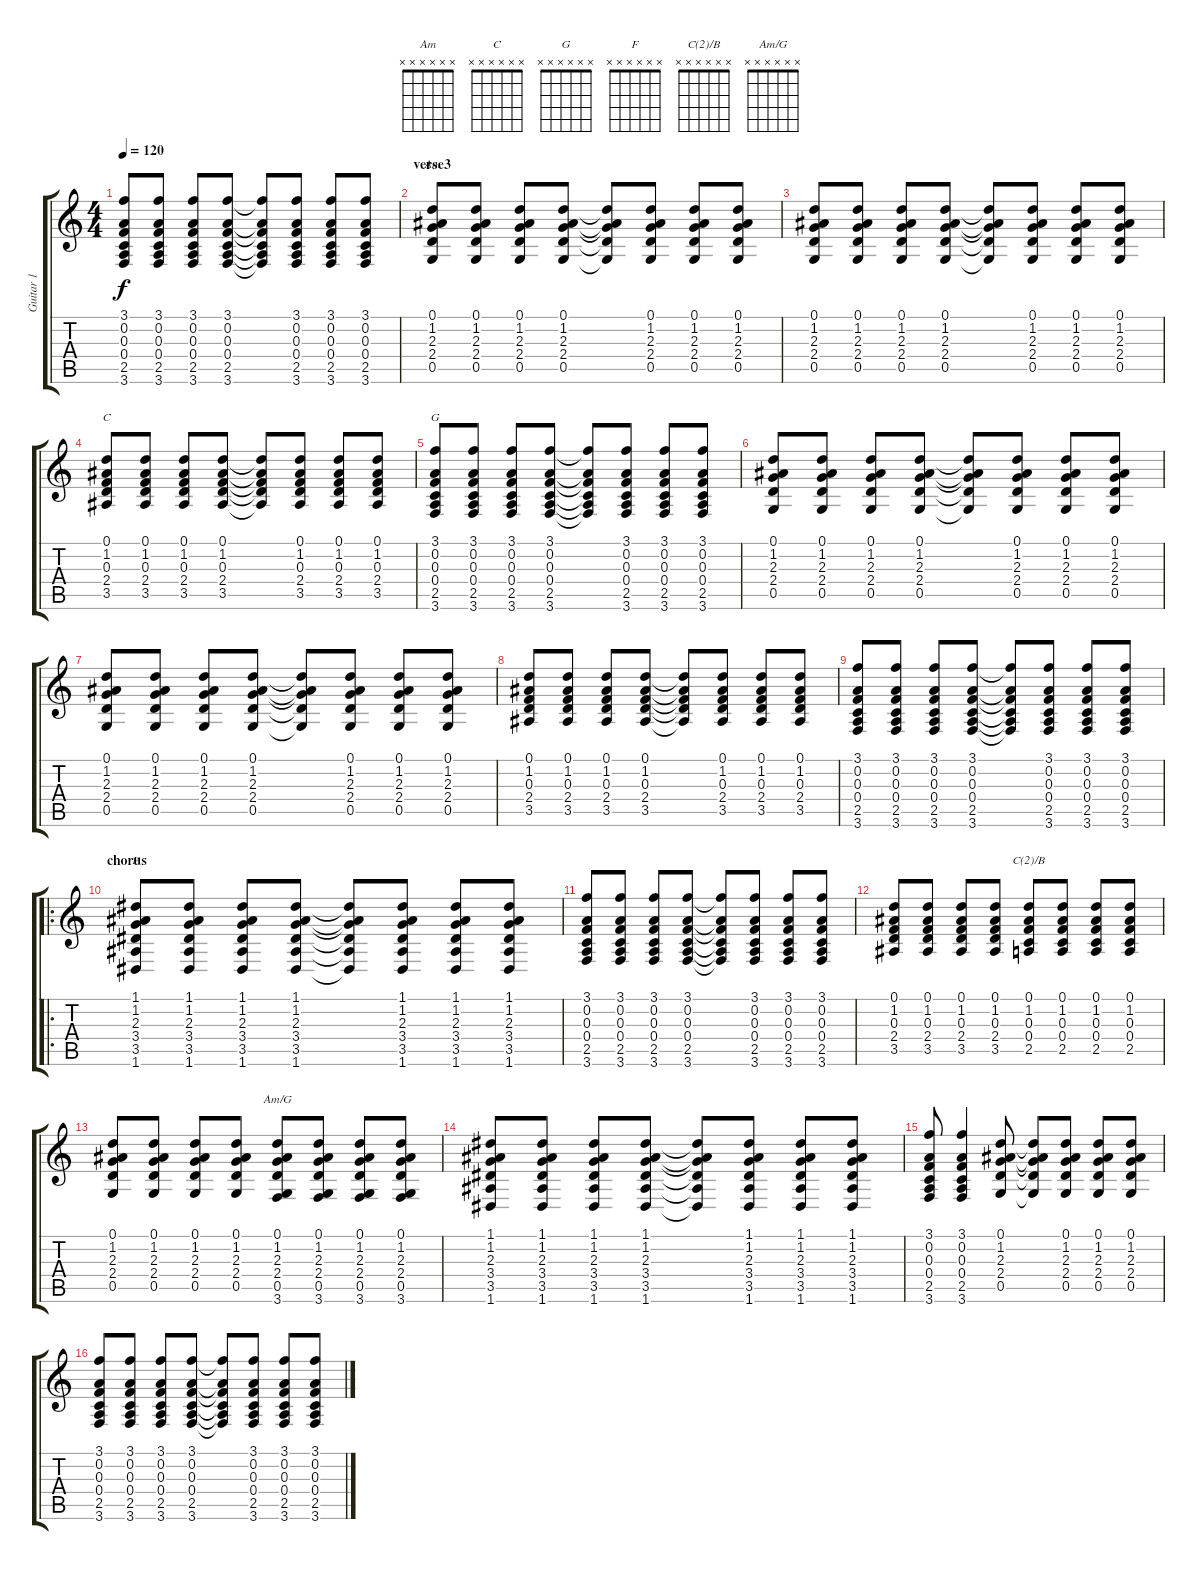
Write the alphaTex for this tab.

\track ("Guitar 1" "Guitar 1") {instrument acousticguitarsteel}
\staff {score tabs}
\tuning (D4 A3 F3 C3 G2 D2) {hide}
\chord ("Am" x x x x x x) {firstfret 0}
\chord ("C" x x x x x x) {firstfret 0}
\chord ("G" x x x x x x) {firstfret 0}
\chord ("F" x x x x x x) {firstfret 0}
\chord ("C(2)/B" x x x x x x) {firstfret 0}
\chord ("Am/G" x x x x x x) {firstfret 0}
\ts (4 4)
\tempo 120
\clef g2
\ks c
(3.1 0.2 0.3 0.4 2.5 3.6).8{dy f} (3.1 0.2 0.3 0.4 2.5 3.6).8 (3.1 0.2 0.3 0.4 2.5 3.6).8 (3.1 0.2 0.3 0.4 2.5 3.6).8 (3.1{t} 0.2{t} 0.3{t} 0.4{t} 2.5{t} 3.6{t}).8 (3.1 0.2 0.3 0.4 2.5 3.6).8 (3.1 0.2 0.3 0.4 2.5 3.6).8 (3.1 0.2 0.3 0.4 2.5 3.6).8 |
\section ("" "verse3")
(0.1 1.2 2.3 2.4 0.5).8{ch "Am"} (0.1 1.2 2.3 2.4 0.5).8 (0.1 1.2 2.3 2.4 0.5).8 (0.1 1.2 2.3 2.4 0.5).8 (0.1{t} 1.2{t} 2.3{t} 2.4{t} 0.5{t}).8 (0.1 1.2 2.3 2.4 0.5).8 (0.1 1.2 2.3 2.4 0.5).8 (0.1 1.2 2.3 2.4 0.5).8 |
(0.1 1.2 2.3 2.4 0.5).8 (0.1 1.2 2.3 2.4 0.5).8 (0.1 1.2 2.3 2.4 0.5).8 (0.1 1.2 2.3 2.4 0.5).8 (0.1{t} 1.2{t} 2.3{t} 2.4{t} 0.5{t}).8 (0.1 1.2 2.3 2.4 0.5).8 (0.1 1.2 2.3 2.4 0.5).8 (0.1 1.2 2.3 2.4 0.5).8 |
(0.1 1.2 0.3 2.4 3.5).8{ch "C"} (0.1 1.2 0.3 2.4 3.5).8 (0.1 1.2 0.3 2.4 3.5).8 (0.1 1.2 0.3 2.4 3.5).8 (0.1{t} 1.2{t} 0.3{t} 2.4{t} 3.5{t}).8 (0.1 1.2 0.3 2.4 3.5).8 (0.1 1.2 0.3 2.4 3.5).8 (0.1 1.2 0.3 2.4 3.5).8 |
(3.1 0.2 0.3 0.4 2.5 3.6).8{ch "G"} (3.1 0.2 0.3 0.4 2.5 3.6).8 (3.1 0.2 0.3 0.4 2.5 3.6).8 (3.1 0.2 0.3 0.4 2.5 3.6).8 (3.1{t} 0.2{t} 0.3{t} 0.4{t} 2.5{t} 3.6{t}).8 (3.1 0.2 0.3 0.4 2.5 3.6).8 (3.1 0.2 0.3 0.4 2.5 3.6).8 (3.1 0.2 0.3 0.4 2.5 3.6).8 |
(0.1 1.2 2.3 2.4 0.5).8 (0.1 1.2 2.3 2.4 0.5).8 (0.1 1.2 2.3 2.4 0.5).8 (0.1 1.2 2.3 2.4 0.5).8 (0.1{t} 1.2{t} 2.3{t} 2.4{t} 0.5{t}).8 (0.1 1.2 2.3 2.4 0.5).8 (0.1 1.2 2.3 2.4 0.5).8 (0.1 1.2 2.3 2.4 0.5).8 |
(0.1 1.2 2.3 2.4 0.5).8 (0.1 1.2 2.3 2.4 0.5).8 (0.1 1.2 2.3 2.4 0.5).8 (0.1 1.2 2.3 2.4 0.5).8 (0.1{t} 1.2{t} 2.3{t} 2.4{t} 0.5{t}).8 (0.1 1.2 2.3 2.4 0.5).8 (0.1 1.2 2.3 2.4 0.5).8 (0.1 1.2 2.3 2.4 0.5).8 |
(0.1 1.2 0.3 2.4 3.5).8 (0.1 1.2 0.3 2.4 3.5).8 (0.1 1.2 0.3 2.4 3.5).8 (0.1 1.2 0.3 2.4 3.5).8 (0.1{t} 1.2{t} 0.3{t} 2.4{t} 3.5{t}).8 (0.1 1.2 0.3 2.4 3.5).8 (0.1 1.2 0.3 2.4 3.5).8 (0.1 1.2 0.3 2.4 3.5).8 |
(3.1 0.2 0.3 0.4 2.5 3.6).8 (3.1 0.2 0.3 0.4 2.5 3.6).8 (3.1 0.2 0.3 0.4 2.5 3.6).8 (3.1 0.2 0.3 0.4 2.5 3.6).8 (3.1{t} 0.2{t} 0.3{t} 0.4{t} 2.5{t} 3.6{t}).8 (3.1 0.2 0.3 0.4 2.5 3.6).8 (3.1 0.2 0.3 0.4 2.5 3.6).8 (3.1 0.2 0.3 0.4 2.5 3.6).8 |
\ro
\section ("" "chorus")
(1.1 1.2 2.3 3.4 3.5 1.6).8{ch "F"} (1.1 1.2 2.3 3.4 3.5 1.6).8 (1.1 1.2 2.3 3.4 3.5 1.6).8 (1.1 1.2 2.3 3.4 3.5 1.6).8 (1.1{t} 1.2{t} 2.3{t} 3.4{t} 3.5{t} 1.6{t}).8 (1.1 1.2 2.3 3.4 3.5 1.6).8 (1.1 1.2 2.3 3.4 3.5 1.6).8 (1.1 1.2 2.3 3.4 3.5 1.6).8 |
(3.1 0.2 0.3 0.4 2.5 3.6).8 (3.1 0.2 0.3 0.4 2.5 3.6).8 (3.1 0.2 0.3 0.4 2.5 3.6).8 (3.1 0.2 0.3 0.4 2.5 3.6).8 (3.1{t} 0.2{t} 0.3{t} 0.4{t} 2.5{t} 3.6{t}).8 (3.1 0.2 0.3 0.4 2.5 3.6).8 (3.1 0.2 0.3 0.4 2.5 3.6).8 (3.1 0.2 0.3 0.4 2.5 3.6).8 |
(0.1 1.2 0.3 2.4 3.5).8 (0.1 1.2 0.3 2.4 3.5).8 (0.1 1.2 0.3 2.4 3.5).8 (0.1 1.2 0.3 2.4 3.5).8 (0.1 1.2 0.3 0.4 2.5).8{ch "C(2)/B"} (0.1 1.2 0.3 0.4 2.5).8 (0.1 1.2 0.3 0.4 2.5).8 (0.1 1.2 0.3 0.4 2.5).8 |
(0.1 1.2 2.3 2.4 0.5).8 (0.1 1.2 2.3 2.4 0.5).8 (0.1 1.2 2.3 2.4 0.5).8 (0.1 1.2 2.3 2.4 0.5).8 (0.1 1.2 2.3 2.4 0.5 3.6).8{ch "Am/G"} (0.1 1.2 2.3 2.4 0.5 3.6).8 (0.1 1.2 2.3 2.4 0.5 3.6).8 (0.1 1.2 2.3 2.4 0.5 3.6).8 |
(1.1 1.2 2.3 3.4 3.5 1.6).8 (1.1 1.2 2.3 3.4 3.5 1.6).8 (1.1 1.2 2.3 3.4 3.5 1.6).8 (1.1 1.2 2.3 3.4 3.5 1.6).8 (1.1{t} 1.2{t} 2.3{t} 3.4{t} 3.5{t} 1.6{t}).8 (1.1 1.2 2.3 3.4 3.5 1.6).8 (1.1 1.2 2.3 3.4 3.5 1.6).8 (1.1 1.2 2.3 3.4 3.5 1.6).8 |
(3.1 0.2 0.3 0.4 2.5 3.6).8 (3.1 0.2 0.3 0.4 2.5 3.6).4 (0.1 1.2 2.3 2.4 0.5).8 (0.1{t} 1.2{t} 2.3{t} 2.4{t} 0.5{t}).8 (0.1 1.2 2.3 2.4 0.5).8 (0.1 1.2 2.3 2.4 0.5).8 (0.1 1.2 2.3 2.4 0.5).8 |
(3.1 0.2 0.3 0.4 2.5 3.6).8 (3.1 0.2 0.3 0.4 2.5 3.6).8 (3.1 0.2 0.3 0.4 2.5 3.6).8 (3.1 0.2 0.3 0.4 2.5 3.6).8 (3.1{t} 0.2{t} 0.3{t} 0.4{t} 2.5{t} 3.6{t}).8 (3.1 0.2 0.3 0.4 2.5 3.6).8 (3.1 0.2 0.3 0.4 2.5 3.6).8 (3.1 0.2 0.3 0.4 2.5 3.6).8
